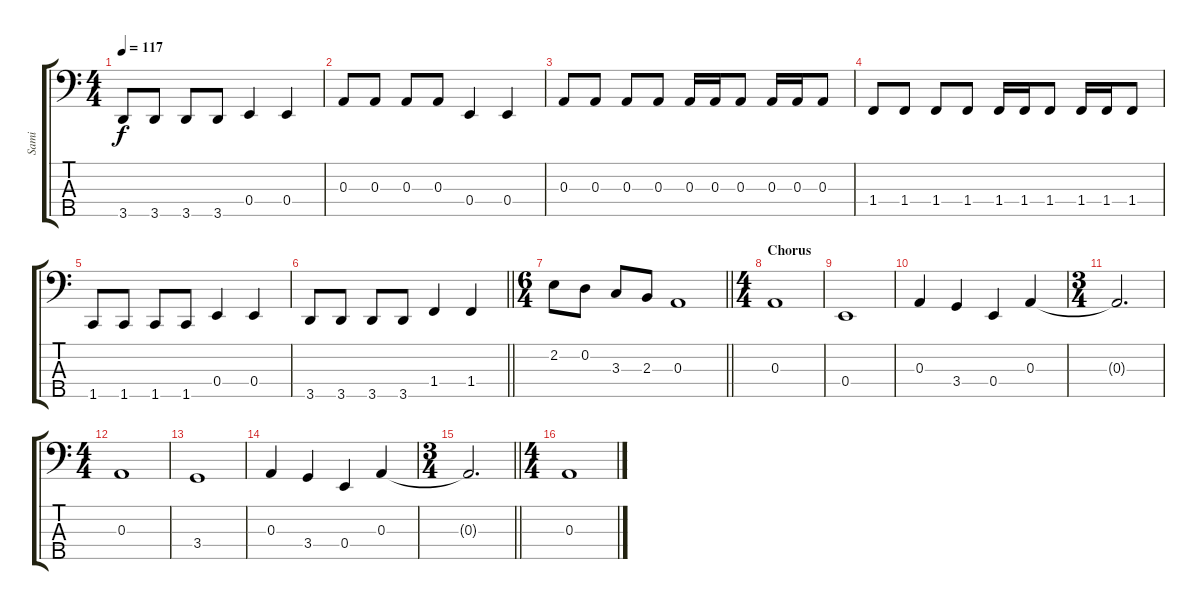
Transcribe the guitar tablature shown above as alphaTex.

\track ("Sami" "Sami") {instrument electricbassfinger}
\staff {score tabs}
\tuning (G2 D2 A1 E1 B0) {hide}
\ts (4 4)
\tempo 117
\clef f4
\ks c
3.5.8{dy f} 3.5.8 3.5.8 3.5.8 0.4.4 0.4.4 |
0.3.8 0.3.8 0.3.8 0.3.8 0.4.4 0.4.4 |
0.3.8 0.3.8 0.3.8 0.3.8 0.3.16 0.3.16 0.3.8 0.3.16 0.3.16 0.3.8 |
1.4.8 1.4.8 1.4.8 1.4.8 1.4.16 1.4.16 1.4.8 1.4.16 1.4.16 1.4.8 |
1.5.8 1.5.8 1.5.8 1.5.8 0.4.4 0.4.4 |
\barLineRight lightlight
3.5.8 3.5.8 3.5.8 3.5.8 1.4.4 1.4.4 |
\ts (6 4)
\section ("" "")
\barLineRight lightlight
2.2.8 0.2.8 3.3.8 2.3.8 0.3.1 |
\ts (4 4)
\section ("" "Chorus")
0.3.1 |
0.4.1 |
0.3.4 3.4.4 0.4.4 0.3.4 |
\ts (3 4)
0.3{t}.2{d} |
\ts (4 4)
0.3.1 |
3.4.1 |
0.3.4 3.4.4 0.4.4 0.3.4 |
\ts (3 4)
\barLineRight lightlight
0.3{t}.2{d} |
\ts (4 4)
\section ("" "")
0.3.1
